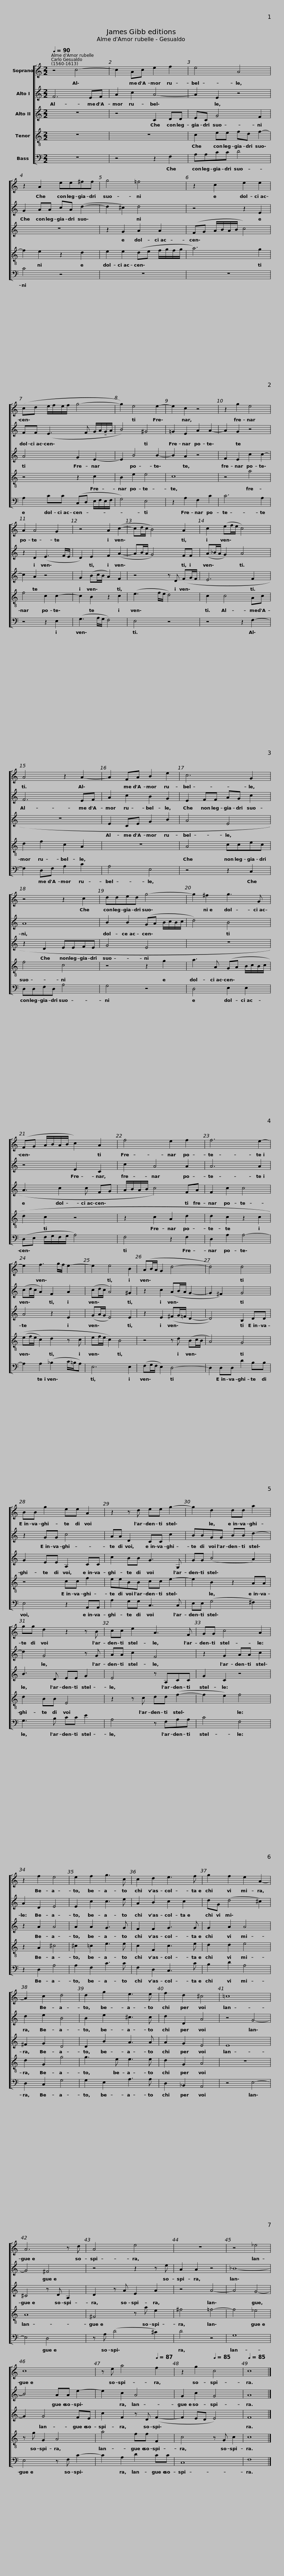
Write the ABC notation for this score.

X:1
%%score [ 1 2 3 4 5 ]
L:1/8
Q:1/4=90
M:2/2
I:linebreak $
K:C
V:1 treble
V:2 treble
V:3 treble
V:4 treble-8
V:5 bass
V:1
 z4 c4- | c2 Ac e2 f2 | e4 A4 | z2 A2 ee^ff |$ g4 =f4 | %5
 z2 c2 e2 e2 | (cd e/f/e/f/ g4- | g2) e4 e2- |$ e2 c2 z4 | z2 g2 e4 | %10
 A2 A4 G2 | z4 A2 (c2- | cd/c/ B4) A2 |$ c2 (ef/e/ c4) | A4 z2 A2- | %15
 A2 FA B2 e2 | c6 G2 |$ z4 z2 c2 | dded g4- | g2 ^f2 g3 G |$ %20
 (FG A/B/A/B/ c2) A2 | f4 e2 f2 | f6 e2- | e2 f3 g/f/ e2- |$ e2 e4 B2 | %25
 (AB/A/ G2 d4- | d4) d4 | BB g2 ee A2 |$ z2 z d ee g2- | g2 d2 dd a2 | %30
 gg d2 z2 z B |$ cc e2 A3 F | GG c4 A2 | z2 f2 e4 | e2 f2 g3 c |$ %35
 c2 d2 e3 f | g2 f2 e2 A2- | A2 c2 d4 | d2 g2 e3 e | f2 d2 ^c4 |$ %40
 =c8 | A6 z d | A4 e4 | z8 | z4 _e4 |$ %45
 c8 | z[Q:1/4=89] e[Q:1/4=88] a4[Q:1/4=87] f2 |[Q:1/4=87] z2[Q:1/4=86] g2[Q:1/4=85] c4 |[Q:1/4=85] c8 |] %49
V:2
 F6 EF | A2 c2 A4- | A2 E2 z4 | G2 AA cA (d2- |$ d2 ^c2) d4 | %5
 z4 z2 E2 | FF (E3 F G/A/!tenuto!G/A/ | B4) ^G4 |$ =G2 E2 A2 A2- | A2 G2 z4 | %10
 z2 D2 (E3 F/E/ | D2) E2 F2 (A2- | AB/A/ G4) FF |$ (A_B/A/ G2) A4 | F6 EF | %15
 A2 c2 B2 G2 | E2 FF AG c2 |$ A8 | B2 B2 (GA B/c/B/c/ | d4) B4 |$ %20
 z4 E2 C2 | c2 A4 A2 | A6 A2 | (cd/c/ A2) F2 A2 |$ (cd/c/ A4) ^G2 | %25
 z2 c2 (AB/A/ G2- | G2 ^F2) G4 | z2 GG c4 |$ AA D2 CC c2 | BBGG BB d2- | %30
 d2 G4 z G |$ AA c2 F4 | z2 G2 AA c2 | A2 D2 E4 | E2 c2 c3 e |$ %35
 A2 B2 c2 c2 | dG (d4 ^c2) | d2 e2 B4 | B2 e2 ^c3 c | d2 D2 A4 |$ %40
 z4 G4- | G4 ^F4 | z4 z2 z e | A2 A2 z4 | _B8- |$ %45
 B4 AA e2- | e2 c2 A4 | G2 c2 G4 | A8 |] %49
V:3
 z8 | z4 C2 DD | EC G4 F2 | z8 |$ z2 G2 A2 A2 | %5
 (FG A/B/A/B/ c4) | A4 G2 E2- | E2 B4 B2- |$ B2 A2 z4 | F2 E2 c2 c2- | %10
 c2 A2 z4 | G2 (Bc/B/ A2) F2 | z4 z D (FG/F/ |$ E6 F2 | z8 | %15
 E2 CE G2 B2 | A4 E4 |$ z2 D2 EEFE | G4 E4 | z8 |$ %20
 A3 c2 c FG | A/B/A/B/ c4) FA | F2 c2 c4 | A4 z2 E2 |$ (GA/G/ E4) E2 | %25
 z2 E2 (^FG/=F/ D2- | D4) B,2 DD | G2 EE A,2 CC |$ c2 BB G3 G, | GG (B4 A2) | %30
 B3 D EE G2 |$ E4 z A,CC | G2 C2 z4 | z2 A2 A4 | A2 A2 G3 G |$ %35
 F2 F2 G3 G | G2 A2 A4 | ^F2 G2 D4 | D2 B2 A3 A | A2 G2 E4 |$ %40
 E8 | ^C4 z D A,2 | D2 z A E2 A2 | z4 A4- | A4 G4- |$ %45
 G2 G4 FE | c2 F2 z D (F2- | F2 ED E4) | F8 |] %49
V:4
 z8 | z8 | c2 ee fd f2- | f2 e2 z2 d2 |$ e2 e2 (de f/g/f/g/ | %5
 a6) g2 | z4 z2 c2 | B2 e2 e4 |$ c8 | z4 a4 | %10
 f4 c2 c2- | c2 B2 z2 c2 | (e3 f/e/ d4) |$ c2 c4 Ac | d2 f2 c2 A2 | %15
 z8 | A4 ccec |$ f4 c4 | z4 z2 g2 | a3 A (GA B/c/B/c/ |$ %20
 d2 c2 z4 | z2 c2 A2 d2 | d2 c2 z2 c2 | (ef/e/ c2) d2 z c |$ ef/e/ c2) B4 | %25
 z4 z d (Bc/B/ | A4) G4 | z4 cc f2 |$ eeBB cc e2- | e2 B2 z2 AA | %30
 d2 BB E4 |$ z2 z c dd (f2- | f2 e2) f4 | z2 A2 ^c4 | ^c2 =c2 e3 e |$ %35
 c2 F2 c3 e | d2 d2 e4 | d2 G2 g4 | g3 e e3 e | d2 G2 A4 |$ %40
 z8 | A8 | ^F4 z a e2 | ^f4 =f4- | f4 _e4 |$ %45
 z g G2 A4 | a4 ff F2 | c4 z G c2 | c8 |] %49
V:5
 z8 | z4 z2 F,2 | A,A,CC D4 | C4 z4 |$ z8 | %5
 z8 | A,2 CC (C,D, E,/F,/E,/F,/ | G,4) E,4 |$ z2 A,2 F,2 C2 | C6 A,2 | %10
 z4 z2 E,2 | (G,3 A,/G,/ F,4) | E,4 z4 |$ z4 z2 F,2- | F,2 D,F, A,2 C2 | %15
 A,4 E,4 | z4 z2 C,2 |$ D,D,F,D, A,4 | G,4 z4 | D,4 E,2 E,2 |$ %20
 (D,E, F,/G,/F,/G,/ A,4) | F,4 z2 F,2 | D,2 A,2 A,4- | A,2 A,2 (_B,2 C/=B,/A,) |$ E,6 E,2 | %25
 (F,G,/F,/ E,2) D,4- | D,2 D,D, D2 B,B, | E,4 z2 A,,A,, |$ A,2 G,G, C,3 C, | E,E, (G,4 ^F,2) | %30
 G,3 B, CC E2 |$ A,4 z F,A,A, | C4 F,4 | z2 D,2 A,4 | A,2 F,2 C3 C |$ %35
 F,2 D,2 C,3 C | B,2 D2 A,4 | D,2 C,2 G,4 | G,2 E,2 A,3 A, | D,2 _B,,2 A,,4 |$ %40
 z4 E,4- | E,4 D,4 | z A, (D4 ^C2) | D4 z4 | G,8 |$ %45
 E,4 z F, C2- | C2 A,2 D2 CC | C,8 | F,8 |] %49
